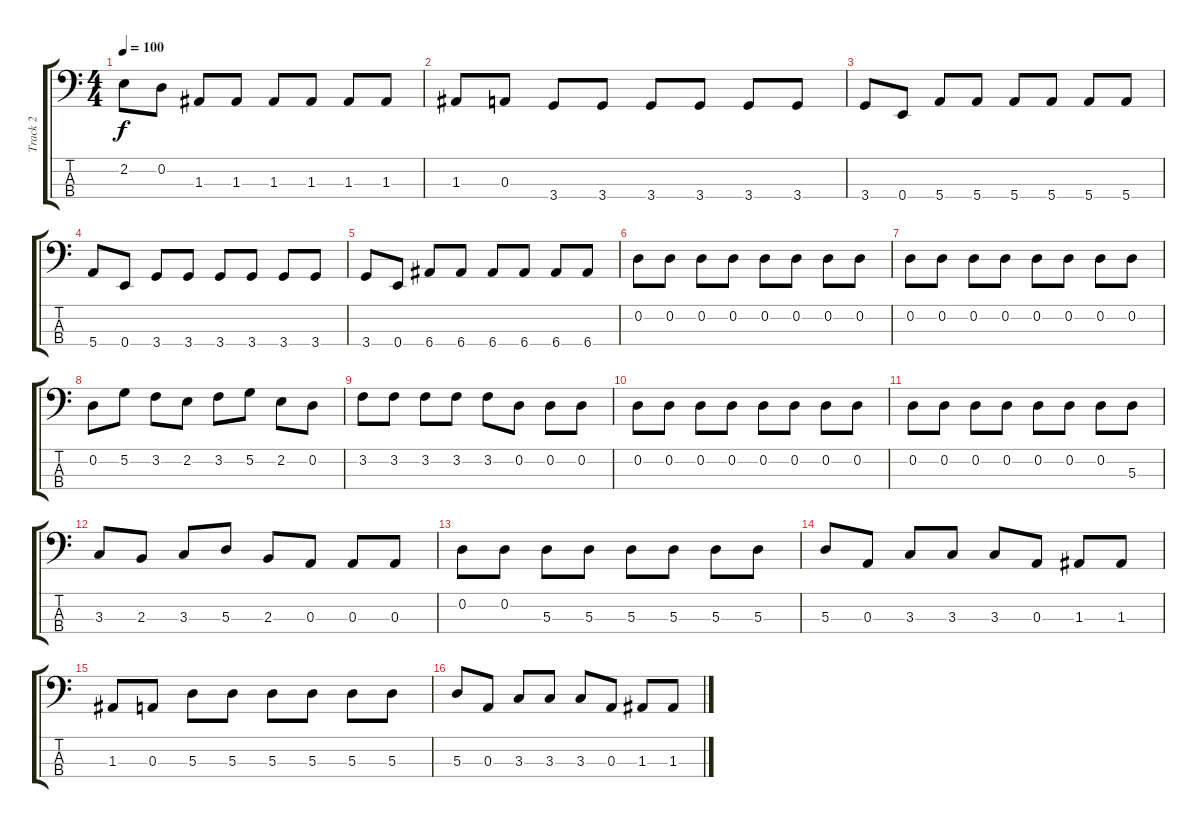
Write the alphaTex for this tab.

\track ("Track 2" "Track 2") {instrument electricbasspick}
\staff {score tabs}
\tuning (G2 D2 A1 E1) {hide}
\ts (4 4)
\tempo 100
\clef f4
\ks c
2.2.8{dy f} 0.2.8 1.3.8 1.3.8 1.3.8 1.3.8 1.3.8 1.3.8 |
1.3.8 0.3.8 3.4.8 3.4.8 3.4.8 3.4.8 3.4.8 3.4.8 |
3.4.8 0.4.8 5.4.8 5.4.8 5.4.8 5.4.8 5.4.8 5.4.8 |
5.4.8 0.4.8 3.4.8 3.4.8 3.4.8 3.4.8 3.4.8 3.4.8 |
3.4.8 0.4.8 6.4.8 6.4.8 6.4.8 6.4.8 6.4.8 6.4.8 |
0.2.8 0.2.8 0.2.8 0.2.8 0.2.8 0.2.8 0.2.8 0.2.8 |
0.2.8 0.2.8 0.2.8 0.2.8 0.2.8 0.2.8 0.2.8 0.2.8 |
0.2.8 5.2.8 3.2.8 2.2.8 3.2.8 5.2.8 2.2.8 0.2.8 |
3.2.8 3.2.8 3.2.8 3.2.8 3.2.8 0.2.8 0.2.8 0.2.8 |
0.2.8 0.2.8 0.2.8 0.2.8 0.2.8 0.2.8 0.2.8 0.2.8 |
0.2.8 0.2.8 0.2.8 0.2.8 0.2.8 0.2.8 0.2.8 5.3.8 |
3.3.8 2.3.8 3.3.8 5.3.8 2.3.8 0.3.8 0.3.8 0.3.8 |
0.2.8 0.2.8 5.3.8 5.3.8 5.3.8 5.3.8 5.3.8 5.3.8 |
5.3.8 0.3.8 3.3.8 3.3.8 3.3.8 0.3.8 1.3.8 1.3.8 |
1.3.8 0.3.8 5.3.8 5.3.8 5.3.8 5.3.8 5.3.8 5.3.8 |
5.3.8 0.3.8 3.3.8 3.3.8 3.3.8 0.3.8 1.3.8 1.3.8
